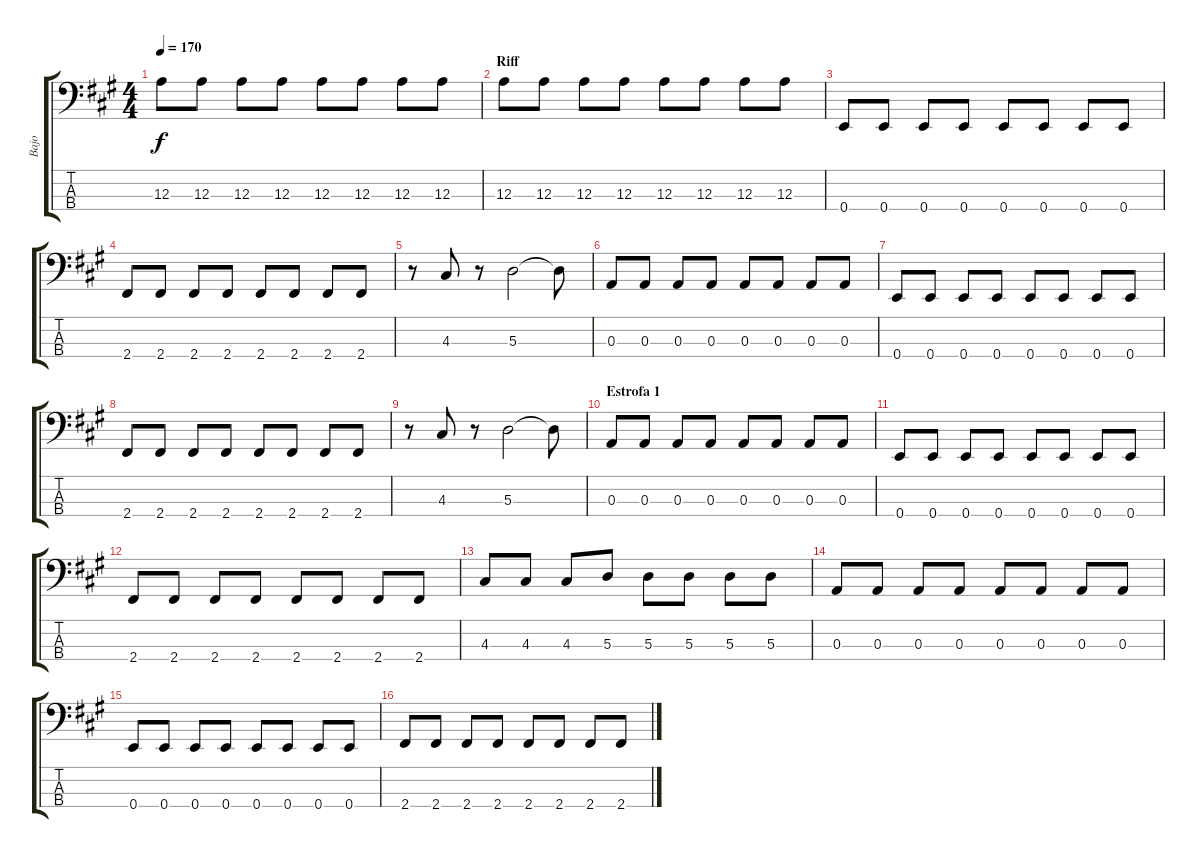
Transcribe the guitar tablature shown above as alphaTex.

\track ("Bajo" "Bajo") {instrument electricbassfinger}
\staff {score tabs}
\tuning (G2 D2 A1 E1) {hide}
\ts (4 4)
\tempo 170
\clef f4
\ks a
12.3.8{dy f} 12.3.8 12.3.8 12.3.8 12.3.8 12.3.8 12.3.8 12.3.8 |
\section ("" "Riff")
12.3.8 12.3.8 12.3.8 12.3.8 12.3.8 12.3.8 12.3.8 12.3.8 |
0.4.8 0.4.8 0.4.8 0.4.8 0.4.8 0.4.8 0.4.8 0.4.8 |
2.4.8 2.4.8 2.4.8 2.4.8 2.4.8 2.4.8 2.4.8 2.4.8 |
r.8 4.3.8 r.8 5.3.2 5.3{t}.8 |
0.3.8 0.3.8 0.3.8 0.3.8 0.3.8 0.3.8 0.3.8 0.3.8 |
0.4.8 0.4.8 0.4.8 0.4.8 0.4.8 0.4.8 0.4.8 0.4.8 |
2.4.8 2.4.8 2.4.8 2.4.8 2.4.8 2.4.8 2.4.8 2.4.8 |
r.8 4.3.8 r.8 5.3.2 5.3{t}.8 |
\section ("" "Estrofa 1")
0.3.8 0.3.8 0.3.8 0.3.8 0.3.8 0.3.8 0.3.8 0.3.8 |
0.4.8 0.4.8 0.4.8 0.4.8 0.4.8 0.4.8 0.4.8 0.4.8 |
2.4.8 2.4.8 2.4.8 2.4.8 2.4.8 2.4.8 2.4.8 2.4.8 |
4.3.8 4.3.8 4.3.8 5.3.8 5.3.8 5.3.8 5.3.8 5.3.8 |
0.3.8 0.3.8 0.3.8 0.3.8 0.3.8 0.3.8 0.3.8 0.3.8 |
0.4.8 0.4.8 0.4.8 0.4.8 0.4.8 0.4.8 0.4.8 0.4.8 |
2.4.8 2.4.8 2.4.8 2.4.8 2.4.8 2.4.8 2.4.8 2.4.8
